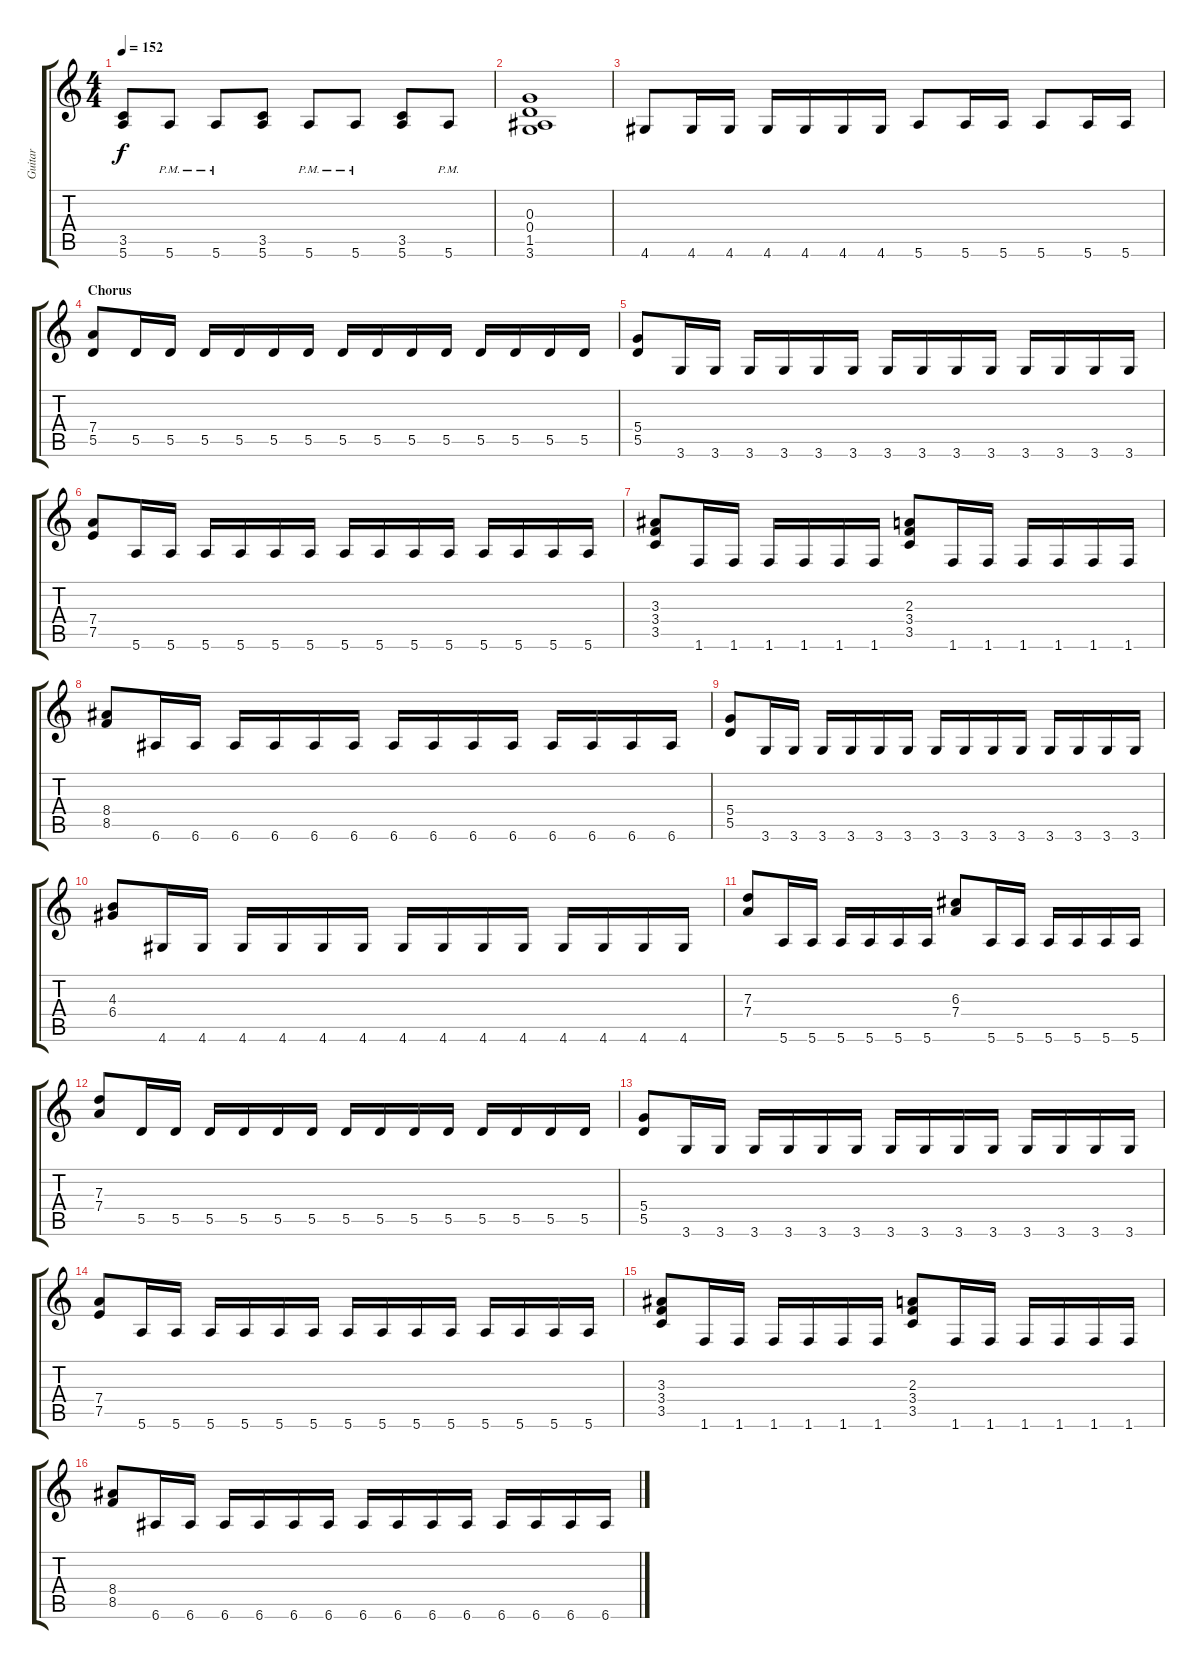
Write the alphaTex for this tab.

\track ("Guitar" "Guitar") {instrument distortionguitar}
\staff {score tabs}
\tuning (E4 B3 G3 D3 A2 E2) {hide}
\ts (4 4)
\tempo 152
\clef g2
\ks c
(3.5 5.6).8{dy f} 5.6{pm}.8 5.6{pm}.8 (3.5 5.6).8 5.6{pm}.8 5.6{pm}.8 (3.5 5.6).8 5.6{pm}.8 |
(0.3 0.4 1.5 3.6).1 |
4.6.8 4.6.16 4.6.16 4.6.16 4.6.16 4.6.16 4.6.16 5.6.8 5.6.16 5.6.16 5.6.8 5.6.16 5.6.16 |
\section ("" "Chorus")
(7.4 5.5).8 5.5.16 5.5.16 5.5.16 5.5.16 5.5.16 5.5.16 5.5.16 5.5.16 5.5.16 5.5.16 5.5.16 5.5.16 5.5.16 5.5.16 |
(5.4 5.5).8 3.6.16 3.6.16 3.6.16 3.6.16 3.6.16 3.6.16 3.6.16 3.6.16 3.6.16 3.6.16 3.6.16 3.6.16 3.6.16 3.6.16 |
(7.4 7.5).8 5.6.16 5.6.16 5.6.16 5.6.16 5.6.16 5.6.16 5.6.16 5.6.16 5.6.16 5.6.16 5.6.16 5.6.16 5.6.16 5.6.16 |
(3.3 3.4 3.5).8 1.6.16 1.6.16 1.6.16 1.6.16 1.6.16 1.6.16 (2.3 3.4 3.5).8 1.6.16 1.6.16 1.6.16 1.6.16 1.6.16 1.6.16 |
(8.4 8.5).8 6.6.16 6.6.16 6.6.16 6.6.16 6.6.16 6.6.16 6.6.16 6.6.16 6.6.16 6.6.16 6.6.16 6.6.16 6.6.16 6.6.16 |
(5.4 5.5).8 3.6.16 3.6.16 3.6.16 3.6.16 3.6.16 3.6.16 3.6.16 3.6.16 3.6.16 3.6.16 3.6.16 3.6.16 3.6.16 3.6.16 |
(4.3 6.4).8 4.6.16 4.6.16 4.6.16 4.6.16 4.6.16 4.6.16 4.6.16 4.6.16 4.6.16 4.6.16 4.6.16 4.6.16 4.6.16 4.6.16 |
(7.3 7.4).8 5.6.16 5.6.16 5.6.16 5.6.16 5.6.16 5.6.16 (6.3 7.4).8 5.6.16 5.6.16 5.6.16 5.6.16 5.6.16 5.6.16 |
(7.3 7.4).8 5.5.16 5.5.16 5.5.16 5.5.16 5.5.16 5.5.16 5.5.16 5.5.16 5.5.16 5.5.16 5.5.16 5.5.16 5.5.16 5.5.16 |
(5.4 5.5).8 3.6.16 3.6.16 3.6.16 3.6.16 3.6.16 3.6.16 3.6.16 3.6.16 3.6.16 3.6.16 3.6.16 3.6.16 3.6.16 3.6.16 |
(7.4 7.5).8 5.6.16 5.6.16 5.6.16 5.6.16 5.6.16 5.6.16 5.6.16 5.6.16 5.6.16 5.6.16 5.6.16 5.6.16 5.6.16 5.6.16 |
(3.3 3.4 3.5).8 1.6.16 1.6.16 1.6.16 1.6.16 1.6.16 1.6.16 (2.3 3.4 3.5).8 1.6.16 1.6.16 1.6.16 1.6.16 1.6.16 1.6.16 |
(8.4 8.5).8 6.6.16 6.6.16 6.6.16 6.6.16 6.6.16 6.6.16 6.6.16 6.6.16 6.6.16 6.6.16 6.6.16 6.6.16 6.6.16 6.6.16
